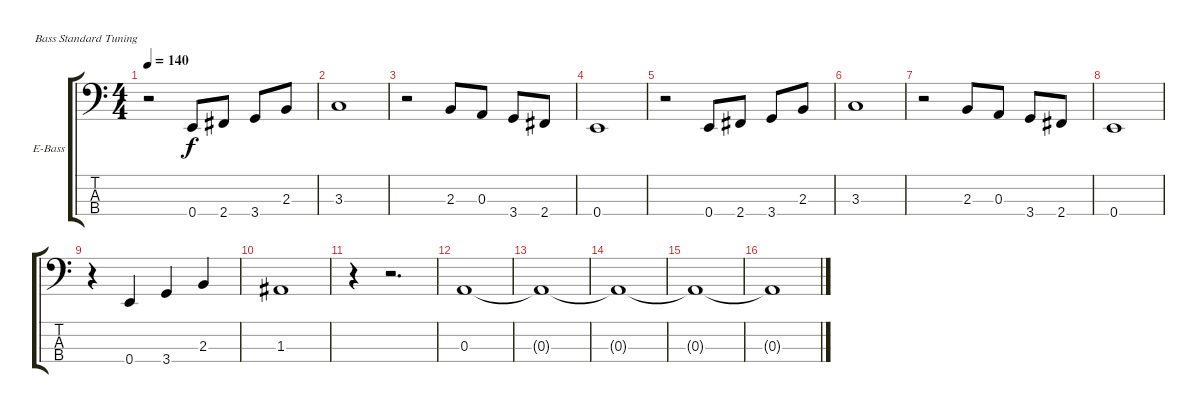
\bracketExtendMode groupsimilarinstruments
\firstSystemTrackNameOrientation horizontal
\otherSystemsTrackNameOrientation horizontal
\track ("Track 2" "E-Bass") {instrument electricbassfinger}
\staff {score tabs}
\tuning (G2 D2 A1 E1)
\ts (4 4)
\tempo 140
\clef f4
\ks c
r.2{dy f} 0.4.8 2.4.8 3.4.8 2.3.8 |
3.3.1 |
r.2 2.3.8 0.3.8 3.4.8 2.4.8 |
0.4.1 |
r.2 0.4.8 2.4.8 3.4.8 2.3.8 |
3.3.1 |
r.2 2.3.8 0.3.8 3.4.8 2.4.8 |
0.4.1 |
r.4 0.4.4 3.4.4 2.3.4 |
1.3.1 |
r.4 r.2{d} |
0.3.1 |
0.3{t}.1 |
0.3{t}.1 |
0.3{t}.1 |
0.3{t}.1
